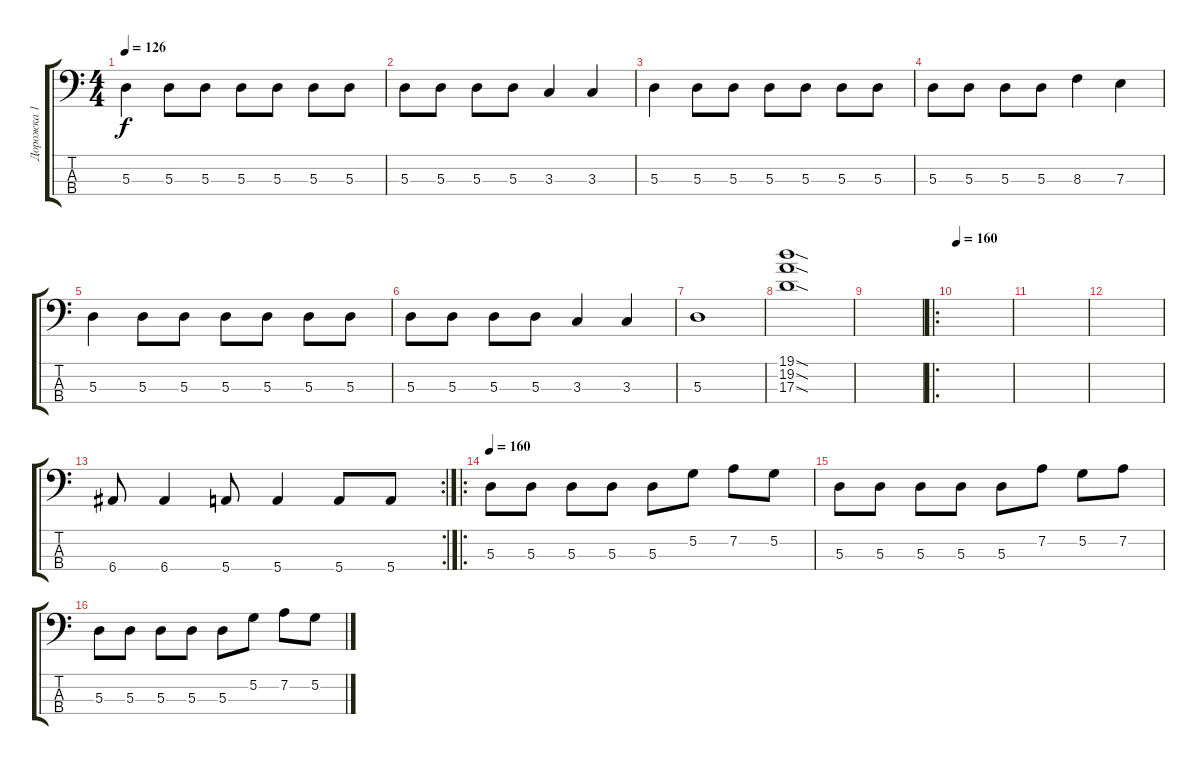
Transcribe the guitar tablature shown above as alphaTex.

\track ("Дорожка 1" "Дорожка 1") {instrument electricbassfinger}
\staff {score tabs}
\tuning (G2 D2 A1 E1) {hide}
\ts (4 4)
\tempo 126
\clef f4
\ks c
5.3.4{dy f} 5.3.8 5.3.8 5.3.8 5.3.8 5.3.8 5.3.8 |
5.3.8 5.3.8 5.3.8 5.3.8 3.3.4 3.3.4 |
5.3.4 5.3.8 5.3.8 5.3.8 5.3.8 5.3.8 5.3.8 |
5.3.8 5.3.8 5.3.8 5.3.8 8.3.4 7.3.4 |
5.3.4 5.3.8 5.3.8 5.3.8 5.3.8 5.3.8 5.3.8 |
5.3.8 5.3.8 5.3.8 5.3.8 3.3.4 3.3.4 |
5.3.1 |
(19.1{sod} 19.2{sod} 17.3{sod}).1 |
|
\ro
\tempo 160
|
|
|
\rc 2
6.4.8 6.4.4 5.4.8 5.4.4 5.4.8 5.4.8 |
\ro
\tempo 160
5.3.8 5.3.8 5.3.8 5.3.8 5.3.8 5.2.8 7.2.8 5.2.8 |
5.3.8 5.3.8 5.3.8 5.3.8 5.3.8 7.2.8 5.2.8 7.2.8 |
5.3.8 5.3.8 5.3.8 5.3.8 5.3.8 5.2.8 7.2.8 5.2.8
